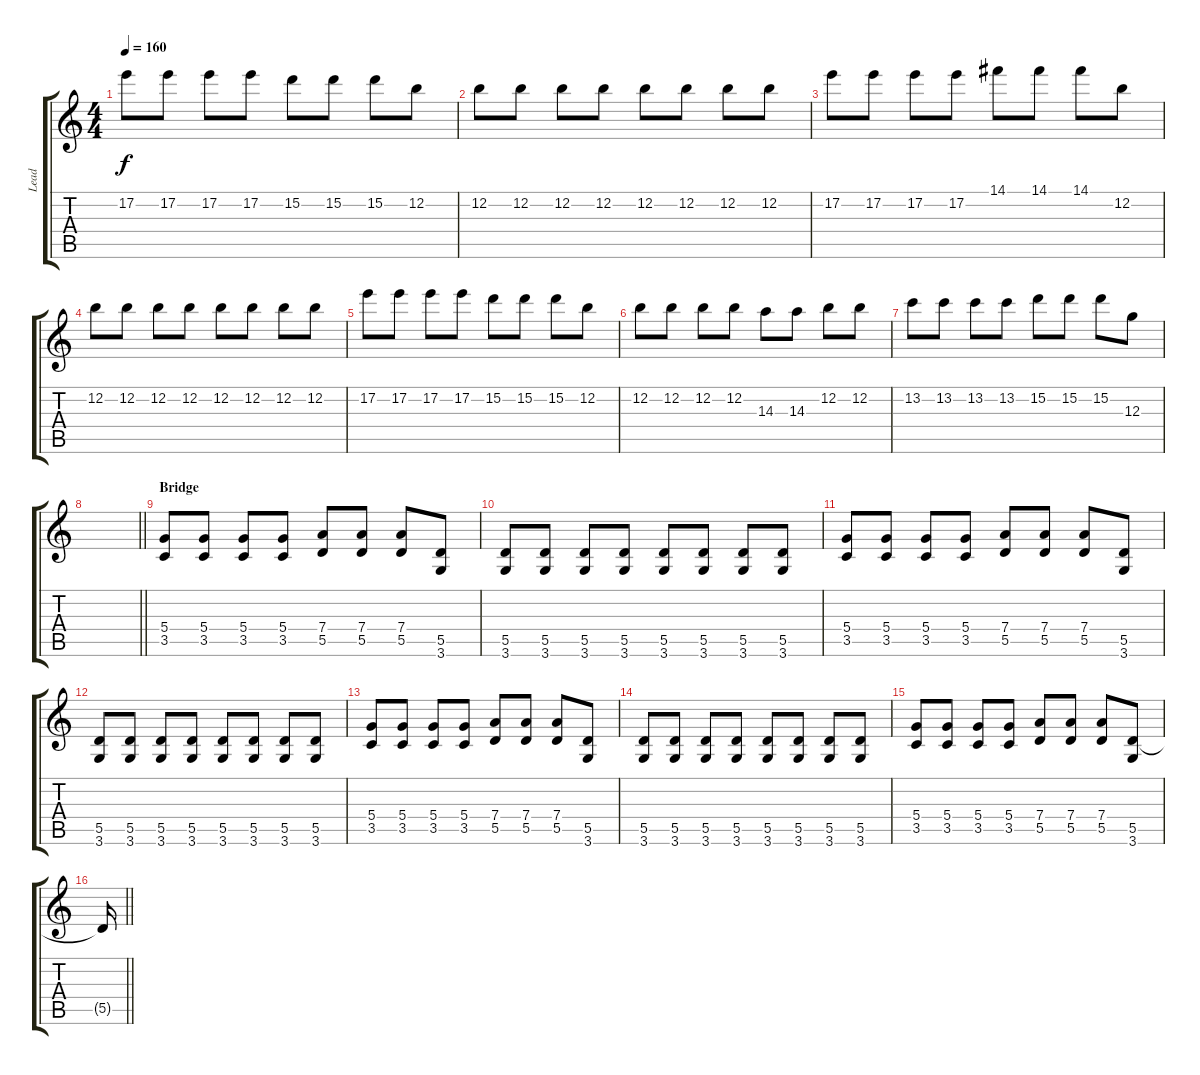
\track ("Lead" "Lead") {instrument distortionguitar}
\staff {score tabs}
\tuning (E4 B3 G3 D3 A2 E2) {hide}
\ts (4 4)
\tempo 160
\clef g2
\ks c
17.2.8{dy f} 17.2.8 17.2.8 17.2.8 15.2.8 15.2.8 15.2.8 12.2.8 |
12.2.8 12.2.8 12.2.8 12.2.8 12.2.8 12.2.8 12.2.8 12.2.8 |
17.2.8 17.2.8 17.2.8 17.2.8 14.1.8 14.1.8 14.1.8 12.2.8 |
12.2.8 12.2.8 12.2.8 12.2.8 12.2.8 12.2.8 12.2.8 12.2.8 |
17.2.8 17.2.8 17.2.8 17.2.8 15.2.8 15.2.8 15.2.8 12.2.8 |
12.2.8 12.2.8 12.2.8 12.2.8 14.3.8 14.3.8 12.2.8 12.2.8 |
13.2.8 13.2.8 13.2.8 13.2.8 15.2.8 15.2.8 15.2.8 12.3.8 |
\barLineRight lightlight
|
\section ("" "Bridge")
(5.4 3.5).8 (5.4 3.5).8 (5.4 3.5).8 (5.4 3.5).8 (7.4 5.5).8 (7.4 5.5).8 (7.4 5.5).8 (5.5 3.6).8 |
(5.5 3.6).8 (5.5 3.6).8 (5.5 3.6).8 (5.5 3.6).8 (5.5 3.6).8 (5.5 3.6).8 (5.5 3.6).8 (5.5 3.6).8 |
(5.4 3.5).8 (5.4 3.5).8 (5.4 3.5).8 (5.4 3.5).8 (7.4 5.5).8 (7.4 5.5).8 (7.4 5.5).8 (5.5 3.6).8 |
(5.5 3.6).8 (5.5 3.6).8 (5.5 3.6).8 (5.5 3.6).8 (5.5 3.6).8 (5.5 3.6).8 (5.5 3.6).8 (5.5 3.6).8 |
(5.4 3.5).8 (5.4 3.5).8 (5.4 3.5).8 (5.4 3.5).8 (7.4 5.5).8 (7.4 5.5).8 (7.4 5.5).8 (5.5 3.6).8 |
(5.5 3.6).8 (5.5 3.6).8 (5.5 3.6).8 (5.5 3.6).8 (5.5 3.6).8 (5.5 3.6).8 (5.5 3.6).8 (5.5 3.6).8 |
(5.4 3.5).8 (5.4 3.5).8 (5.4 3.5).8 (5.4 3.5).8 (7.4 5.5).8 (7.4 5.5).8 (7.4 5.5).8 (5.5 3.6).8 |
\barLineRight lightlight
5.5{t}.16
